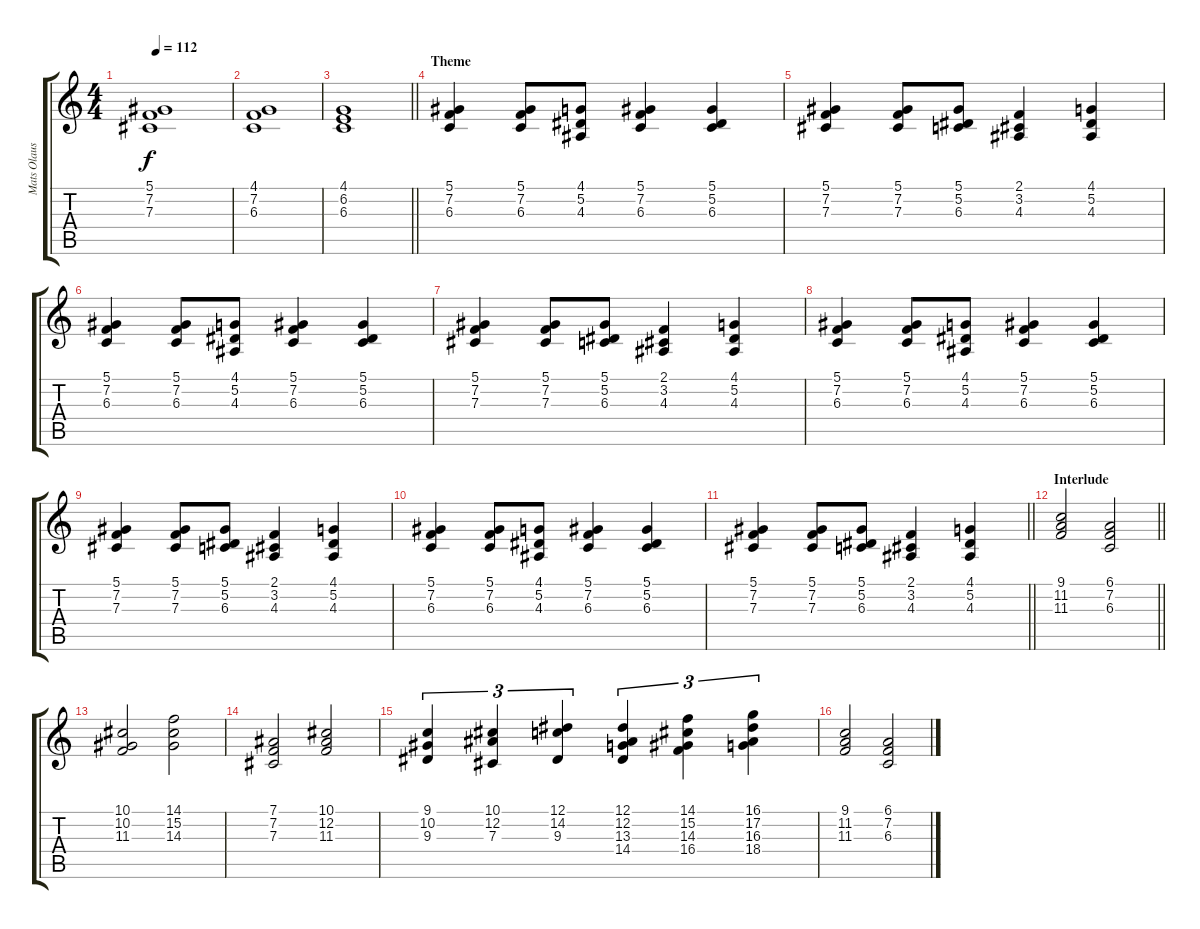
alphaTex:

\track ("Mats Olausson" "Mats Olaus") {instrument stringensemble1}
\staff {score tabs}
\tuning (Eb4 Bb3 Gb3 Db3 Ab2 Eb2) {hide}
\ts (4 4)
\tempo 112
\clef g2
\ks c
(5.1 7.2 7.3).1{dy f} |
(4.1 7.2 6.3).1 |
\barLineRight lightlight
(4.1 6.2 6.3).1 |
\section ("" "Theme")
(5.1 7.2 6.3).4 (5.1 7.2 6.3).8 (4.1 5.2 4.3).8 (5.1 7.2 6.3).4 (5.1 5.2 6.3).4 |
(5.1 7.2 7.3).4 (5.1 7.2 7.3).8 (5.1 5.2 6.3).8 (2.1 3.2 4.3).4 (4.1 5.2 4.3).4 |
(5.1 7.2 6.3).4 (5.1 7.2 6.3).8 (4.1 5.2 4.3).8 (5.1 7.2 6.3).4 (5.1 5.2 6.3).4 |
(5.1 7.2 7.3).4 (5.1 7.2 7.3).8 (5.1 5.2 6.3).8 (2.1 3.2 4.3).4 (4.1 5.2 4.3).4 |
(5.1 7.2 6.3).4 (5.1 7.2 6.3).8 (4.1 5.2 4.3).8 (5.1 7.2 6.3).4 (5.1 5.2 6.3).4 |
(5.1 7.2 7.3).4 (5.1 7.2 7.3).8 (5.1 5.2 6.3).8 (2.1 3.2 4.3).4 (4.1 5.2 4.3).4 |
(5.1 7.2 6.3).4 (5.1 7.2 6.3).8 (4.1 5.2 4.3).8 (5.1 7.2 6.3).4 (5.1 5.2 6.3).4 |
\barLineRight lightlight
(5.1 7.2 7.3).4 (5.1 7.2 7.3).8 (5.1 5.2 6.3).8 (2.1 3.2 4.3).4 (4.1 5.2 4.3).4 |
\section ("" "Interlude")
\barLineRight lightlight
(9.1 11.2 11.3).2 (6.1 7.2 6.3).2 |
(10.1 10.2 11.3).2 (14.1 15.2 14.3).2 |
(7.1 7.2 7.3).2 (10.1 12.2 11.3).2 |
(9.1 10.2 9.3).4{tu (3 2)} (10.1 12.2 7.3).4{tu (3 2)} (12.1 14.2 9.3).4{tu (3 2)} (12.1 12.2 13.3 14.4).4{tu (3 2)} (14.1 15.2 14.3 16.4).4{tu (3 2)} (16.1 17.2 16.3 18.4).4{tu (3 2)} |
(9.1 11.2 11.3).2 (6.1 7.2 6.3).2
